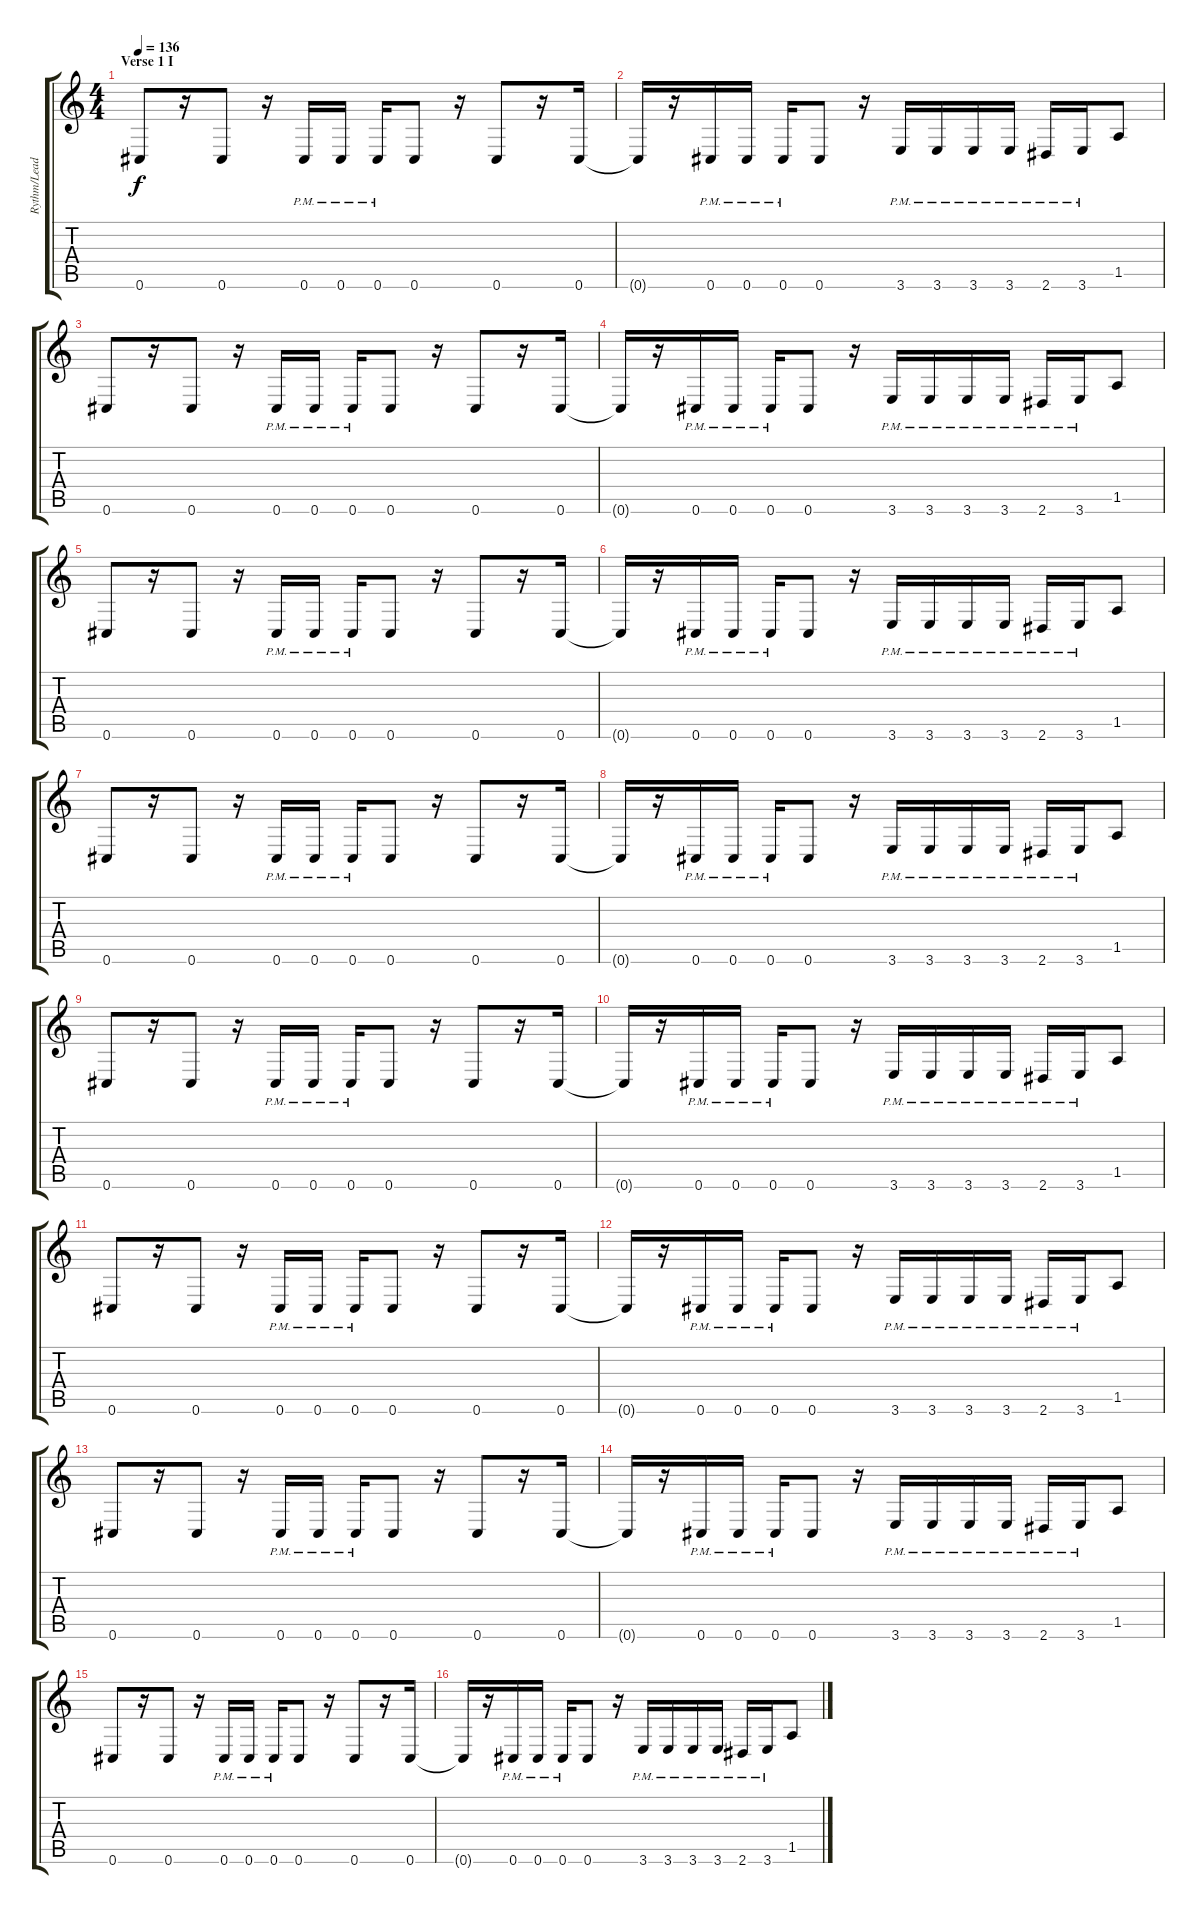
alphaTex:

\track ("Rythm/Lead I" "Rythm/Lead") {instrument distortionguitar}
\staff {score tabs}
\tuning (Eb4 Bb3 Gb3 Db3 Ab2 Db2) {hide}
\ts (4 4)
\section ("" "Verse 1 I")
\tempo 136
\clef g2
\ks c
0.6.8{dy f} r.16 0.6.8 r.16 0.6{pm}.16 0.6{pm}.16 0.6{pm}.16 0.6.8 r.16 0.6.8 r.16 0.6.16 |
0.6{t}.16 r.16 0.6{pm}.16 0.6{pm}.16 0.6{pm}.16 0.6.8 r.16 3.6{pm}.16 3.6{pm}.16 3.6{pm}.16 3.6{pm}.16 2.6{pm}.16 3.6{pm}.16 1.5.8 |
0.6.8 r.16 0.6.8 r.16 0.6{pm}.16 0.6{pm}.16 0.6{pm}.16 0.6.8 r.16 0.6.8 r.16 0.6.16 |
0.6{t}.16 r.16 0.6{pm}.16 0.6{pm}.16 0.6{pm}.16 0.6.8 r.16 3.6{pm}.16 3.6{pm}.16 3.6{pm}.16 3.6{pm}.16 2.6{pm}.16 3.6{pm}.16 1.5.8 |
0.6.8 r.16 0.6.8 r.16 0.6{pm}.16 0.6{pm}.16 0.6{pm}.16 0.6.8 r.16 0.6.8 r.16 0.6.16 |
0.6{t}.16 r.16 0.6{pm}.16 0.6{pm}.16 0.6{pm}.16 0.6.8 r.16 3.6{pm}.16 3.6{pm}.16 3.6{pm}.16 3.6{pm}.16 2.6{pm}.16 3.6{pm}.16 1.5.8 |
0.6.8 r.16 0.6.8 r.16 0.6{pm}.16 0.6{pm}.16 0.6{pm}.16 0.6.8 r.16 0.6.8 r.16 0.6.16 |
0.6{t}.16 r.16 0.6{pm}.16 0.6{pm}.16 0.6{pm}.16 0.6.8 r.16 3.6{pm}.16 3.6{pm}.16 3.6{pm}.16 3.6{pm}.16 2.6{pm}.16 3.6{pm}.16 1.5.8 |
0.6.8 r.16 0.6.8 r.16 0.6{pm}.16 0.6{pm}.16 0.6{pm}.16 0.6.8 r.16 0.6.8 r.16 0.6.16 |
0.6{t}.16 r.16 0.6{pm}.16 0.6{pm}.16 0.6{pm}.16 0.6.8 r.16 3.6{pm}.16 3.6{pm}.16 3.6{pm}.16 3.6{pm}.16 2.6{pm}.16 3.6{pm}.16 1.5.8 |
0.6.8 r.16 0.6.8 r.16 0.6{pm}.16 0.6{pm}.16 0.6{pm}.16 0.6.8 r.16 0.6.8 r.16 0.6.16 |
0.6{t}.16 r.16 0.6{pm}.16 0.6{pm}.16 0.6{pm}.16 0.6.8 r.16 3.6{pm}.16 3.6{pm}.16 3.6{pm}.16 3.6{pm}.16 2.6{pm}.16 3.6{pm}.16 1.5.8 |
0.6.8 r.16 0.6.8 r.16 0.6{pm}.16 0.6{pm}.16 0.6{pm}.16 0.6.8 r.16 0.6.8 r.16 0.6.16 |
0.6{t}.16 r.16 0.6{pm}.16 0.6{pm}.16 0.6{pm}.16 0.6.8 r.16 3.6{pm}.16 3.6{pm}.16 3.6{pm}.16 3.6{pm}.16 2.6{pm}.16 3.6{pm}.16 1.5.8 |
0.6.8 r.16 0.6.8 r.16 0.6{pm}.16 0.6{pm}.16 0.6{pm}.16 0.6.8 r.16 0.6.8 r.16 0.6.16 |
0.6{t}.16 r.16 0.6{pm}.16 0.6{pm}.16 0.6{pm}.16 0.6.8 r.16 3.6{pm}.16 3.6{pm}.16 3.6{pm}.16 3.6{pm}.16 2.6{pm}.16 3.6{pm}.16 1.5.8
